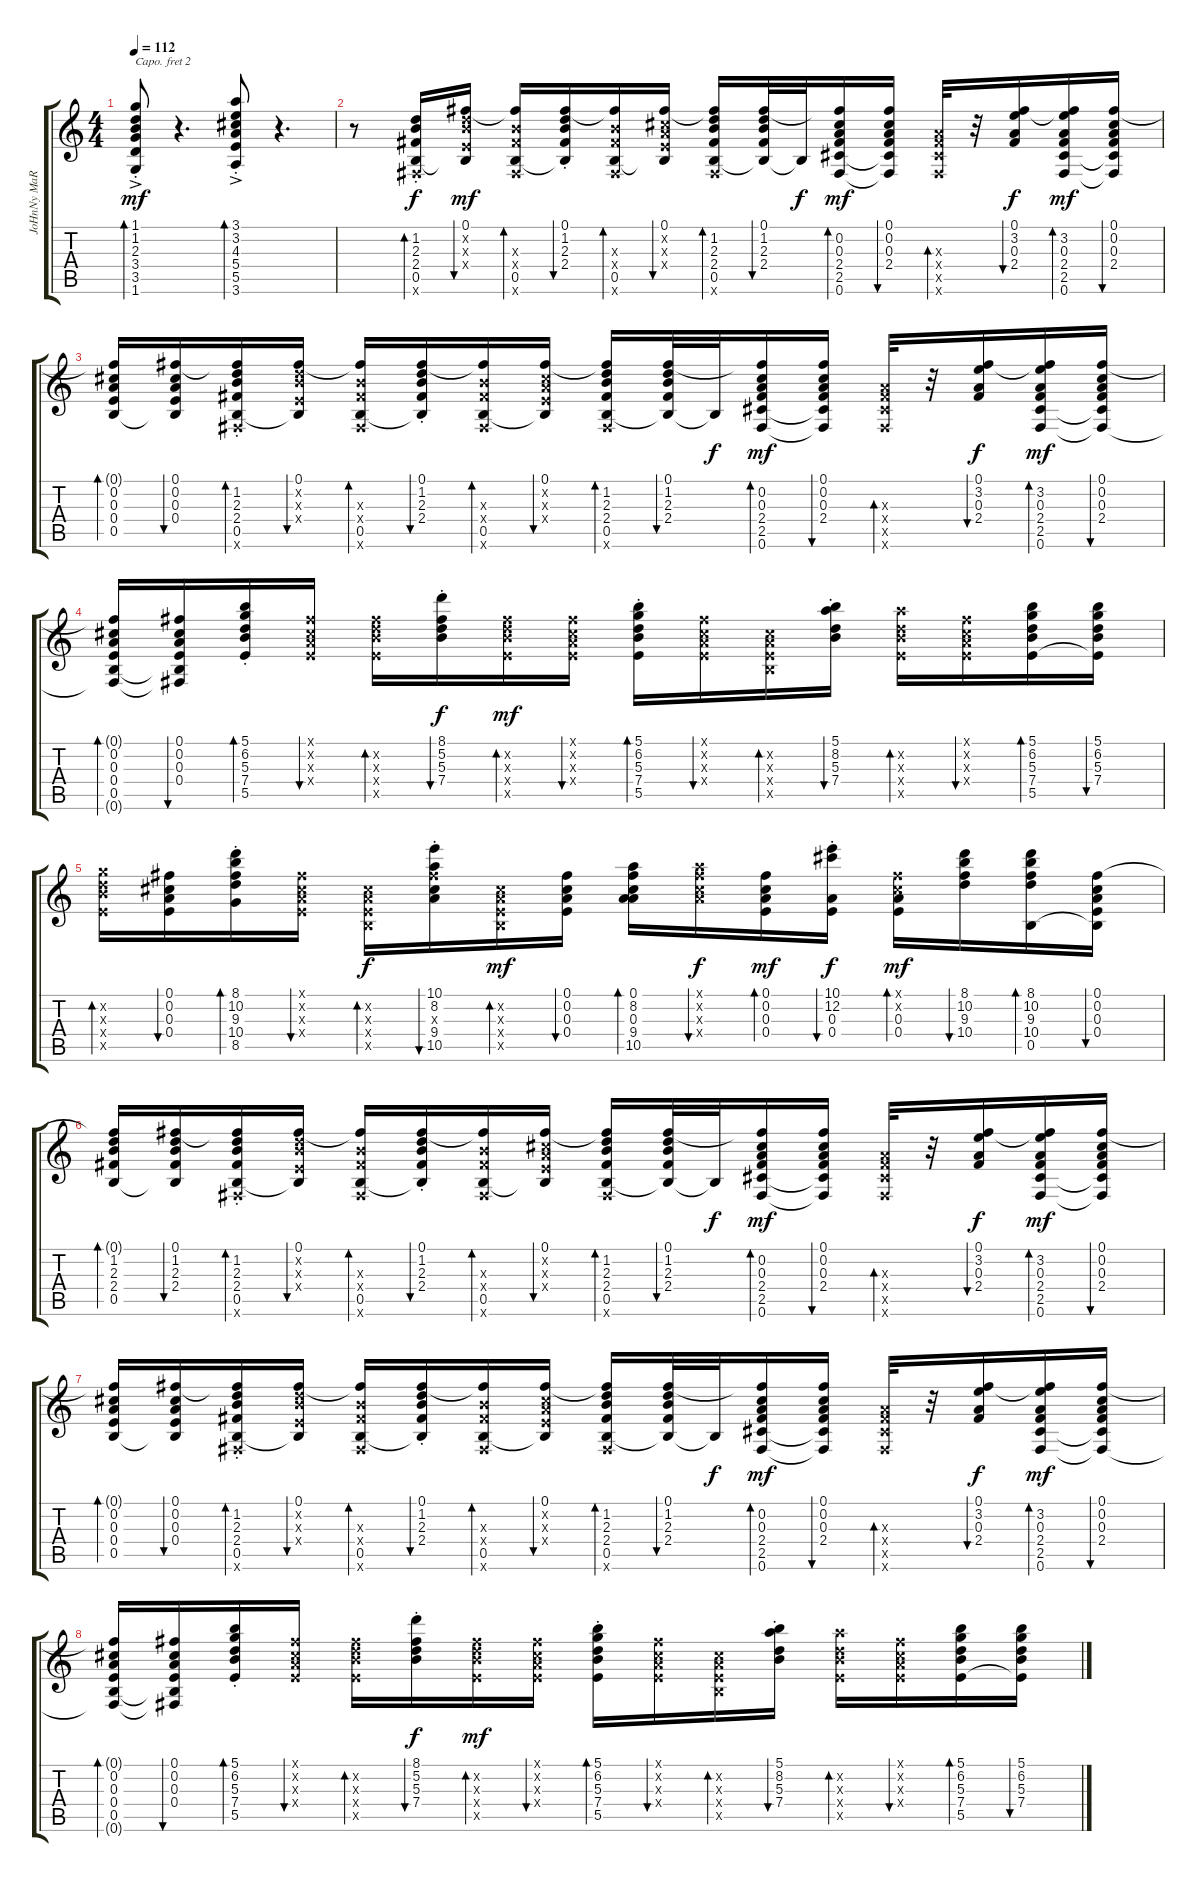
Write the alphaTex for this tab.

\track ("JoHnNy MaRr" "JoHnNy MaR") {instrument electricguitarclean}
\staff {score tabs}
\capo 2
\tuning (E4 B3 G3 D3 A2 E2) {hide}
\ts (4 4)
\tempo 112
\clef g2
\ks c
(1.1{ac st} 1.2 2.3 3.4 3.5 1.6).8{bd 30 dy mf instrument electricguitarclean} r.4{d} (3.1{ac st} 3.2 4.3 5.4 5.5 3.6).8{bd 30} r.4{d} |
r.8 (1.2{st} 2.3{st} 2.4{st} 0.5 0.6{x}).16{bd 30 dy f} (0.1 1.2{x} 2.3{x} 0.4{x} 0.5{t}).16{bu 30 dy mf} (0.1{t} 2.3{x} 2.4{x} 0.5 0.6{x}).16{bd 30} (0.1 1.2{st} 2.3{st} 2.4 0.5{t}).16{bu 30} (0.1{t} 2.3{x} 2.4{x} 0.5 0.6{x}).16{bd 30} (0.1 0.2{x} 0.3{x} 0.4{x} 0.5{t}).16{bu 30} (0.1{t} 1.2 2.3 2.4 0.5 0.6{x}).16{bd 30} (0.1 1.2 2.3 2.4 0.5{t}).32{bu 30} 0.5{t}.32{dy f} (0.1{t} 0.2 0.3 2.4 2.5 0.6).16{bd 30 dy mf} (0.1 0.2 0.3 2.4 2.5{t} 0.6{t}).16{bu 30} (0.3{x} 2.4{x} 2.5{x} 0.6{x}).32{bd 30} r.32 (0.1 3.2 0.3 2.4).16{bu 30 dy f} (0.1{t} 3.2 0.3 2.4 2.5 0.6).16{bd 30 dy mf} (0.1 0.2 0.3 2.4 2.5{t} 0.6{t}).16{bu 30} |
(0.1{t} 0.2 0.3 0.4 0.5).16{bd 30} (0.1 0.2 0.3 0.4 0.5{t}).16{bu 30} (0.1{t} 1.2{st} 2.3{st} 2.4{st} 0.5 0.6{x}).16{bd 30} (0.1 1.2{x} 2.3{x} 0.4{x} 0.5{t}).16{bu 30} (0.1{t} 2.3{x} 2.4{x} 0.5 0.6{x}).16{bd 30} (0.1 1.2{st} 2.3{st} 2.4 0.5{t}).16{bu 30} (0.1{t} 2.3{x} 2.4{x} 0.5 0.6{x}).16{bd 30} (0.1 0.2{x} 0.3{x} 0.4{x} 0.5{t}).16{bu 30} (0.1{t} 1.2 2.3 2.4 0.5 0.6{x}).16{bd 30} (0.1 1.2 2.3 2.4 0.5{t}).32{bu 30} 0.5{t}.32{dy f} (0.1{t} 0.2 0.3 2.4 2.5 0.6).16{bd 30 dy mf} (0.1 0.2 0.3 2.4 2.5{t} 0.6{t}).16{bu 30} (0.3{x} 2.4{x} 2.5{x} 0.6{x}).32{bd 30} r.32 (0.1 3.2 0.3 2.4).16{bu 30 dy f} (0.1{t} 3.2 0.3 2.4 2.5 0.6).16{bd 30 dy mf} (0.1 0.2 0.3 2.4 2.5{t} 0.6{t}).16{bu 30} |
(0.1{t} 0.2 0.3 0.4 0.5 0.6{t}).16{bd 30} (0.1 0.2 0.3 0.4 0.5{t} 0.6{t}).16{bu 30} (5.1{st} 6.2{st} 5.3{st} 7.4{st} 5.5{st}).16{bd 30} (0.1{x} 0.2{x} 0.3{x} 0.4{x}).16{bu 30} (5.2{x} 5.3{x} 7.4{x} 5.5{x}).16{bd 30} (8.1{st} 5.2{st} 5.3{st} 7.4{st}).16{bu 30 dy f} (5.2{x} 5.3{x} 7.4{x} 5.5{x}).16{bd 30 dy mf} (0.1{x} 0.2{x} 0.3{x} 0.4{x}).16{bu 30} (5.1{st} 6.2{st} 5.3{st} 7.4{st} 5.5{st}).16{bd 30} (0.1{x} 0.2{x} 0.3{x} 0.4{x}).16{bu 30} (0.2{x} 0.3{x} 0.4{x} 0.5{x}).16{bd 30} (5.1{st} 8.2{st} 5.3{st} 7.4{st}).16{bu 30} (8.2{x} 5.3{x} 7.4{x} 5.5{x}).16{bd 30} (0.1{x} 0.2{x} 0.3{x} 0.4{x}).16{bu 30} (5.1 6.2 5.3 7.4 5.5).16{bd 30} (5.1 6.2 5.3 7.4 5.5{t}).16{bu 30} |
(6.2{x} 5.3{x} 7.4{x} 5.5{x}).16{bd 30} (0.1 0.2 0.3 0.4).16{bu 30} (8.1{st} 10.2{st} 9.3{st} 10.4{st} 8.5{st}).16{bd 30} (0.1{x} 0.2{x} 0.3{x} 0.4{x}).16{bu 30} (0.2{x} 0.3{x} 0.4{x} 0.5{x}).16{bd 30 dy f} (10.1{st} 8.2{st} 9.3{x} 9.4{st} 10.5).16{bu 30} (0.2{x} 0.3{x} 0.4{x} 0.5{x}).16{bd 30 dy mf} (0.1 0.2 0.3 0.4).16{bu 30} (0.1 8.2 0.3 9.4 10.5).16{bd 30} (0.1{x} 8.2{x} 0.3{x} 9.4{x}).16{bu 30 dy f} (0.1 0.2 0.3 0.4).16{bd 30 dy mf} (10.1{st} 12.2{st} 0.3 0.4).16{bu 30 dy f} (0.1{x} 0.2{x} 0.3 0.4).16{bd 30 dy mf} (8.1 10.2 9.3 10.4).16{bu 30} (8.1 10.2 9.3 10.4 0.5).16{bd 30} (0.1 0.2 0.3 0.4 0.5{t}).16{bu 30} |
(0.1{t} 1.2 2.3 2.4 0.5).16{bd 30} (0.1 1.2 2.3 2.4 0.5{t}).16{bu 30} (0.1{t} 1.2{st} 2.3{st} 2.4{st} 0.5 0.6{x}).16{bd 30} (0.1 1.2{x} 2.3{x} 0.4{x} 0.5{t}).16{bu 30} (0.1{t} 2.3{x} 2.4{x} 0.5 0.6{x}).16{bd 30} (0.1 1.2{st} 2.3{st} 2.4 0.5{t}).16{bu 30} (0.1{t} 2.3{x} 2.4{x} 0.5 0.6{x}).16{bd 30} (0.1 0.2{x} 0.3{x} 0.4{x} 0.5{t}).16{bu 30} (0.1{t} 1.2 2.3 2.4 0.5 0.6{x}).16{bd 30} (0.1 1.2 2.3 2.4 0.5{t}).32{bu 30} 0.5{t}.32{dy f} (0.1{t} 0.2 0.3 2.4 2.5 0.6).16{bd 30 dy mf} (0.1 0.2 0.3 2.4 2.5{t} 0.6{t}).16{bu 30} (0.3{x} 2.4{x} 2.5{x} 0.6{x}).32{bd 30} r.32 (0.1 3.2 0.3 2.4).16{bu 30 dy f} (0.1{t} 3.2 0.3 2.4 2.5 0.6).16{bd 30 dy mf} (0.1 0.2 0.3 2.4 2.5{t} 0.6{t}).16{bu 30} |
(0.1{t} 0.2 0.3 0.4 0.5).16{bd 30} (0.1 0.2 0.3 0.4 0.5{t}).16{bu 30} (0.1{t} 1.2{st} 2.3{st} 2.4{st} 0.5 0.6{x}).16{bd 30} (0.1 1.2{x} 2.3{x} 0.4{x} 0.5{t}).16{bu 30} (0.1{t} 2.3{x} 2.4{x} 0.5 0.6{x}).16{bd 30} (0.1 1.2{st} 2.3{st} 2.4 0.5{t}).16{bu 30} (0.1{t} 2.3{x} 2.4{x} 0.5 0.6{x}).16{bd 30} (0.1 0.2{x} 0.3{x} 0.4{x} 0.5{t}).16{bu 30} (0.1{t} 1.2 2.3 2.4 0.5 0.6{x}).16{bd 30} (0.1 1.2 2.3 2.4 0.5{t}).32{bu 30} 0.5{t}.32{dy f} (0.1{t} 0.2 0.3 2.4 2.5 0.6).16{bd 30 dy mf} (0.1 0.2 0.3 2.4 2.5{t} 0.6{t}).16{bu 30} (0.3{x} 2.4{x} 2.5{x} 0.6{x}).32{bd 30} r.32 (0.1 3.2 0.3 2.4).16{bu 30 dy f} (0.1{t} 3.2 0.3 2.4 2.5 0.6).16{bd 30 dy mf} (0.1 0.2 0.3 2.4 2.5{t} 0.6{t}).16{bu 30} |
(0.1{t} 0.2 0.3 0.4 0.5 0.6{t}).16{bd 30} (0.1 0.2 0.3 0.4 0.5{t} 0.6{t}).16{bu 30} (5.1{st} 6.2{st} 5.3{st} 7.4{st} 5.5{st}).16{bd 30} (0.1{x} 0.2{x} 0.3{x} 0.4{x}).16{bu 30} (5.2{x} 5.3{x} 7.4{x} 5.5{x}).16{bd 30} (8.1{st} 5.2{st} 5.3{st} 7.4{st}).16{bu 30 dy f} (5.2{x} 5.3{x} 7.4{x} 5.5{x}).16{bd 30 dy mf} (0.1{x} 0.2{x} 0.3{x} 0.4{x}).16{bu 30} (5.1{st} 6.2{st} 5.3{st} 7.4{st} 5.5{st}).16{bd 30} (0.1{x} 0.2{x} 0.3{x} 0.4{x}).16{bu 30} (0.2{x} 0.3{x} 0.4{x} 0.5{x}).16{bd 30} (5.1{st} 8.2{st} 5.3{st} 7.4{st}).16{bu 30} (8.2{x} 5.3{x} 7.4{x} 5.5{x}).16{bd 30} (0.1{x} 0.2{x} 0.3{x} 0.4{x}).16{bu 30} (5.1 6.2 5.3 7.4 5.5).16{bd 30} (5.1 6.2 5.3 7.4 5.5{t}).16{bu 30}
